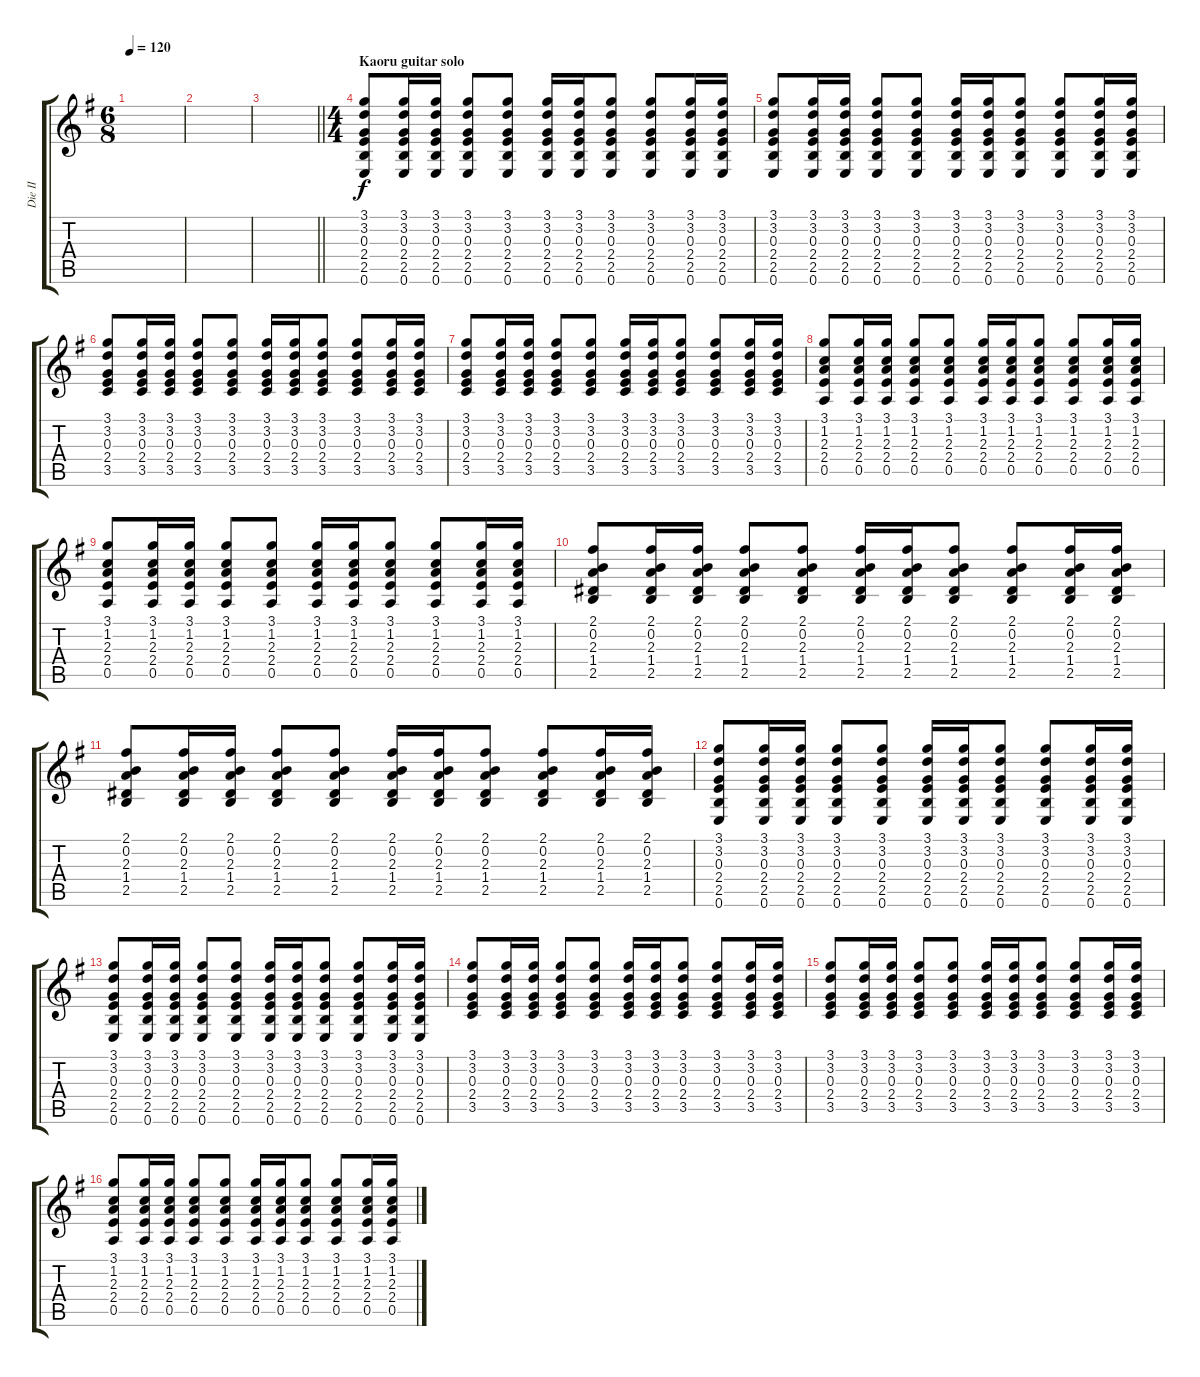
\track ("Die II" "Die II") {instrument acousticguitarsteel}
\staff {score tabs}
\tuning (E4 B3 G3 D3 A2 E2) {hide}
\ts (6 8)
\tempo 120
\clef g2
\ks g
|
|
\barLineRight lightlight
|
\ts (4 4)
\section ("" "Kaoru guitar solo")
(3.1 3.2 0.3 2.4 2.5 0.6).8 (3.1 3.2 0.3 2.4 2.5 0.6).16 (3.1 3.2 0.3 2.4 2.5 0.6).16 (3.1 3.2 0.3 2.4 2.5 0.6).8 (3.1 3.2 0.3 2.4 2.5 0.6).8 (3.1 3.2 0.3 2.4 2.5 0.6).16 (3.1 3.2 0.3 2.4 2.5 0.6).16 (3.1 3.2 0.3 2.4 2.5 0.6).8 (3.1 3.2 0.3 2.4 2.5 0.6).8 (3.1 3.2 0.3 2.4 2.5 0.6).16 (3.1 3.2 0.3 2.4 2.5 0.6).16 |
(3.1 3.2 0.3 2.4 2.5 0.6).8 (3.1 3.2 0.3 2.4 2.5 0.6).16 (3.1 3.2 0.3 2.4 2.5 0.6).16 (3.1 3.2 0.3 2.4 2.5 0.6).8 (3.1 3.2 0.3 2.4 2.5 0.6).8 (3.1 3.2 0.3 2.4 2.5 0.6).16 (3.1 3.2 0.3 2.4 2.5 0.6).16 (3.1 3.2 0.3 2.4 2.5 0.6).8 (3.1 3.2 0.3 2.4 2.5 0.6).8 (3.1 3.2 0.3 2.4 2.5 0.6).16 (3.1 3.2 0.3 2.4 2.5 0.6).16 |
(3.1 3.2 0.3 2.4 3.5).8 (3.1 3.2 0.3 2.4 3.5).16 (3.1 3.2 0.3 2.4 3.5).16 (3.1 3.2 0.3 2.4 3.5).8 (3.1 3.2 0.3 2.4 3.5).8 (3.1 3.2 0.3 2.4 3.5).16 (3.1 3.2 0.3 2.4 3.5).16 (3.1 3.2 0.3 2.4 3.5).8 (3.1 3.2 0.3 2.4 3.5).8 (3.1 3.2 0.3 2.4 3.5).16 (3.1 3.2 0.3 2.4 3.5).16 |
(3.1 3.2 0.3 2.4 3.5).8 (3.1 3.2 0.3 2.4 3.5).16 (3.1 3.2 0.3 2.4 3.5).16 (3.1 3.2 0.3 2.4 3.5).8 (3.1 3.2 0.3 2.4 3.5).8 (3.1 3.2 0.3 2.4 3.5).16 (3.1 3.2 0.3 2.4 3.5).16 (3.1 3.2 0.3 2.4 3.5).8 (3.1 3.2 0.3 2.4 3.5).8 (3.1 3.2 0.3 2.4 3.5).16 (3.1 3.2 0.3 2.4 3.5).16 |
(3.1 1.2 2.3 2.4 0.5).8 (3.1 1.2 2.3 2.4 0.5).16 (3.1 1.2 2.3 2.4 0.5).16 (3.1 1.2 2.3 2.4 0.5).8 (3.1 1.2 2.3 2.4 0.5).8 (3.1 1.2 2.3 2.4 0.5).16 (3.1 1.2 2.3 2.4 0.5).16 (3.1 1.2 2.3 2.4 0.5).8 (3.1 1.2 2.3 2.4 0.5).8 (3.1 1.2 2.3 2.4 0.5).16 (3.1 1.2 2.3 2.4 0.5).16 |
(3.1 1.2 2.3 2.4 0.5).8 (3.1 1.2 2.3 2.4 0.5).16 (3.1 1.2 2.3 2.4 0.5).16 (3.1 1.2 2.3 2.4 0.5).8 (3.1 1.2 2.3 2.4 0.5).8 (3.1 1.2 2.3 2.4 0.5).16 (3.1 1.2 2.3 2.4 0.5).16 (3.1 1.2 2.3 2.4 0.5).8 (3.1 1.2 2.3 2.4 0.5).8 (3.1 1.2 2.3 2.4 0.5).16 (3.1 1.2 2.3 2.4 0.5).16 |
(2.1 0.2 2.3 1.4 2.5).8 (2.1 0.2 2.3 1.4 2.5).16 (2.1 0.2 2.3 1.4 2.5).16 (2.1 0.2 2.3 1.4 2.5).8 (2.1 0.2 2.3 1.4 2.5).8 (2.1 0.2 2.3 1.4 2.5).16 (2.1 0.2 2.3 1.4 2.5).16 (2.1 0.2 2.3 1.4 2.5).8 (2.1 0.2 2.3 1.4 2.5).8 (2.1 0.2 2.3 1.4 2.5).16 (2.1 0.2 2.3 1.4 2.5).16 |
(2.1 0.2 2.3 1.4 2.5).8 (2.1 0.2 2.3 1.4 2.5).16 (2.1 0.2 2.3 1.4 2.5).16 (2.1 0.2 2.3 1.4 2.5).8 (2.1 0.2 2.3 1.4 2.5).8 (2.1 0.2 2.3 1.4 2.5).16 (2.1 0.2 2.3 1.4 2.5).16 (2.1 0.2 2.3 1.4 2.5).8 (2.1 0.2 2.3 1.4 2.5).8 (2.1 0.2 2.3 1.4 2.5).16 (2.1 0.2 2.3 1.4 2.5).16 |
(3.1 3.2 0.3 2.4 2.5 0.6).8 (3.1 3.2 0.3 2.4 2.5 0.6).16 (3.1 3.2 0.3 2.4 2.5 0.6).16 (3.1 3.2 0.3 2.4 2.5 0.6).8 (3.1 3.2 0.3 2.4 2.5 0.6).8 (3.1 3.2 0.3 2.4 2.5 0.6).16 (3.1 3.2 0.3 2.4 2.5 0.6).16 (3.1 3.2 0.3 2.4 2.5 0.6).8 (3.1 3.2 0.3 2.4 2.5 0.6).8 (3.1 3.2 0.3 2.4 2.5 0.6).16 (3.1 3.2 0.3 2.4 2.5 0.6).16 |
(3.1 3.2 0.3 2.4 2.5 0.6).8 (3.1 3.2 0.3 2.4 2.5 0.6).16 (3.1 3.2 0.3 2.4 2.5 0.6).16 (3.1 3.2 0.3 2.4 2.5 0.6).8 (3.1 3.2 0.3 2.4 2.5 0.6).8 (3.1 3.2 0.3 2.4 2.5 0.6).16 (3.1 3.2 0.3 2.4 2.5 0.6).16 (3.1 3.2 0.3 2.4 2.5 0.6).8 (3.1 3.2 0.3 2.4 2.5 0.6).8 (3.1 3.2 0.3 2.4 2.5 0.6).16 (3.1 3.2 0.3 2.4 2.5 0.6).16 |
(3.1 3.2 0.3 2.4 3.5).8 (3.1 3.2 0.3 2.4 3.5).16 (3.1 3.2 0.3 2.4 3.5).16 (3.1 3.2 0.3 2.4 3.5).8 (3.1 3.2 0.3 2.4 3.5).8 (3.1 3.2 0.3 2.4 3.5).16 (3.1 3.2 0.3 2.4 3.5).16 (3.1 3.2 0.3 2.4 3.5).8 (3.1 3.2 0.3 2.4 3.5).8 (3.1 3.2 0.3 2.4 3.5).16 (3.1 3.2 0.3 2.4 3.5).16 |
(3.1 3.2 0.3 2.4 3.5).8 (3.1 3.2 0.3 2.4 3.5).16 (3.1 3.2 0.3 2.4 3.5).16 (3.1 3.2 0.3 2.4 3.5).8 (3.1 3.2 0.3 2.4 3.5).8 (3.1 3.2 0.3 2.4 3.5).16 (3.1 3.2 0.3 2.4 3.5).16 (3.1 3.2 0.3 2.4 3.5).8 (3.1 3.2 0.3 2.4 3.5).8 (3.1 3.2 0.3 2.4 3.5).16 (3.1 3.2 0.3 2.4 3.5).16 |
(3.1 1.2 2.3 2.4 0.5).8 (3.1 1.2 2.3 2.4 0.5).16 (3.1 1.2 2.3 2.4 0.5).16 (3.1 1.2 2.3 2.4 0.5).8 (3.1 1.2 2.3 2.4 0.5).8 (3.1 1.2 2.3 2.4 0.5).16 (3.1 1.2 2.3 2.4 0.5).16 (3.1 1.2 2.3 2.4 0.5).8 (3.1 1.2 2.3 2.4 0.5).8 (3.1 1.2 2.3 2.4 0.5).16 (3.1 1.2 2.3 2.4 0.5).16
